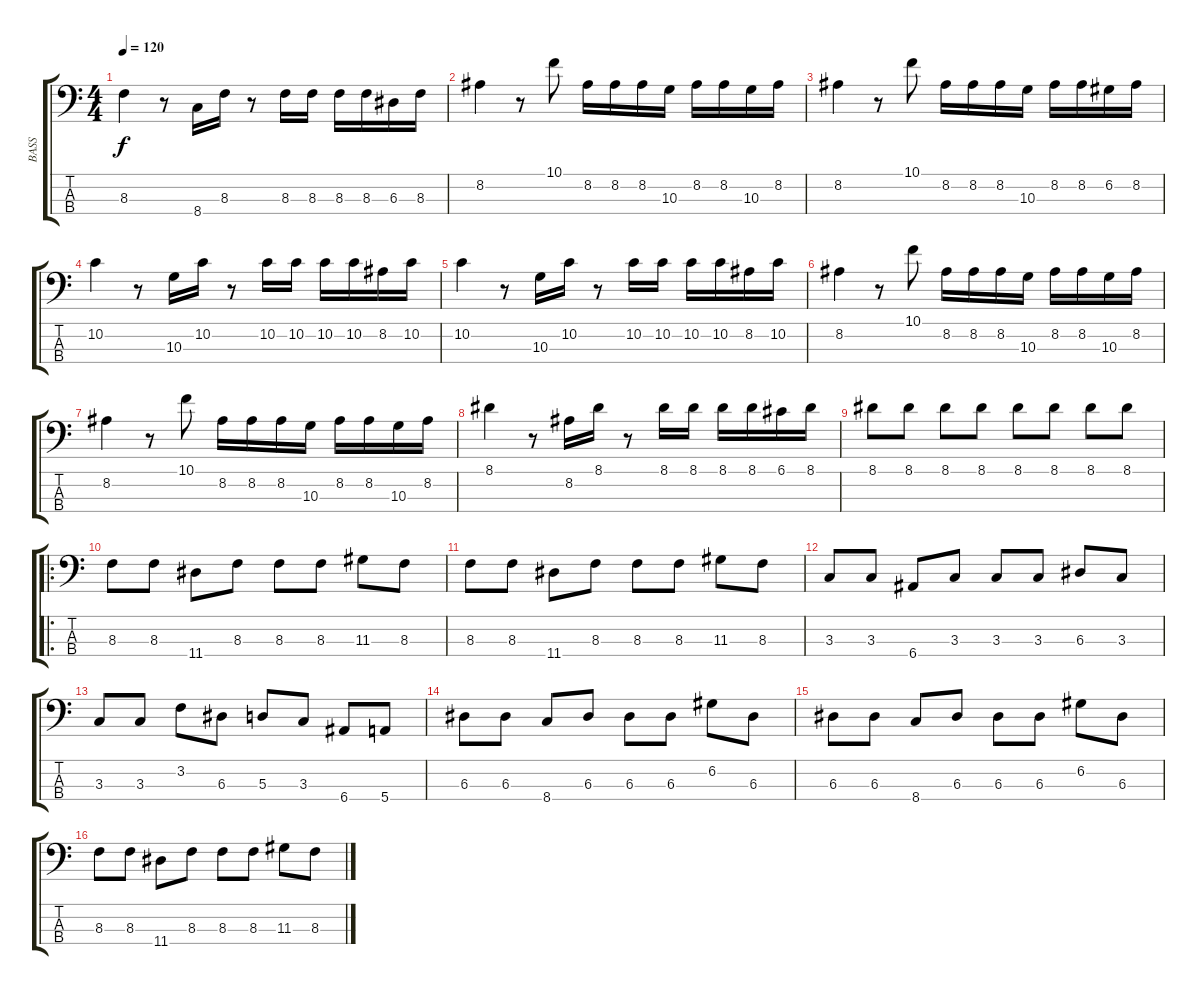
\track ("BASS" "BASS") {instrument synthbass2}
\staff {score tabs}
\tuning (G2 D2 A1 E1) {hide}
\ts (4 4)
\tempo 120
\clef f4
\ks c
8.3.4{dy f} r.8 8.4.16 8.3.16 r.8 8.3.16 8.3.16 8.3.16 8.3.16 6.3.16 8.3.16 |
8.2.4 r.8 10.1.8 8.2.16 8.2.16 8.2.16 10.3.16 8.2.16 8.2.16 10.3.16 8.2.16 |
8.2.4 r.8 10.1.8 8.2.16 8.2.16 8.2.16 10.3.16 8.2.16 8.2.16 6.2.16 8.2.16 |
10.2.4 r.8 10.3.16 10.2.16 r.8 10.2.16 10.2.16 10.2.16 10.2.16 8.2.16 10.2.16 |
10.2.4 r.8 10.3.16 10.2.16 r.8 10.2.16 10.2.16 10.2.16 10.2.16 8.2.16 10.2.16 |
8.2.4 r.8 10.1.8 8.2.16 8.2.16 8.2.16 10.3.16 8.2.16 8.2.16 10.3.16 8.2.16 |
8.2.4 r.8 10.1.8 8.2.16 8.2.16 8.2.16 10.3.16 8.2.16 8.2.16 10.3.16 8.2.16 |
8.1.4 r.8 8.2.16 8.1.16 r.8 8.1.16 8.1.16 8.1.16 8.1.16 6.1.16 8.1.16 |
8.1.8 8.1.8 8.1.8 8.1.8 8.1.8 8.1.8 8.1.8 8.1.8 |
\ro
8.3.8 8.3.8 11.4.8 8.3.8 8.3.8 8.3.8 11.3.8 8.3.8 |
8.3.8 8.3.8 11.4.8 8.3.8 8.3.8 8.3.8 11.3.8 8.3.8 |
3.3.8 3.3.8 6.4.8 3.3.8 3.3.8 3.3.8 6.3.8 3.3.8 |
3.3.8 3.3.8 3.2.8 6.3.8 5.3.8 3.3.8 6.4.8 5.4.8 |
6.3.8 6.3.8 8.4.8 6.3.8 6.3.8 6.3.8 6.2.8 6.3.8 |
6.3.8 6.3.8 8.4.8 6.3.8 6.3.8 6.3.8 6.2.8 6.3.8 |
8.3.8 8.3.8 11.4.8 8.3.8 8.3.8 8.3.8 11.3.8 8.3.8
